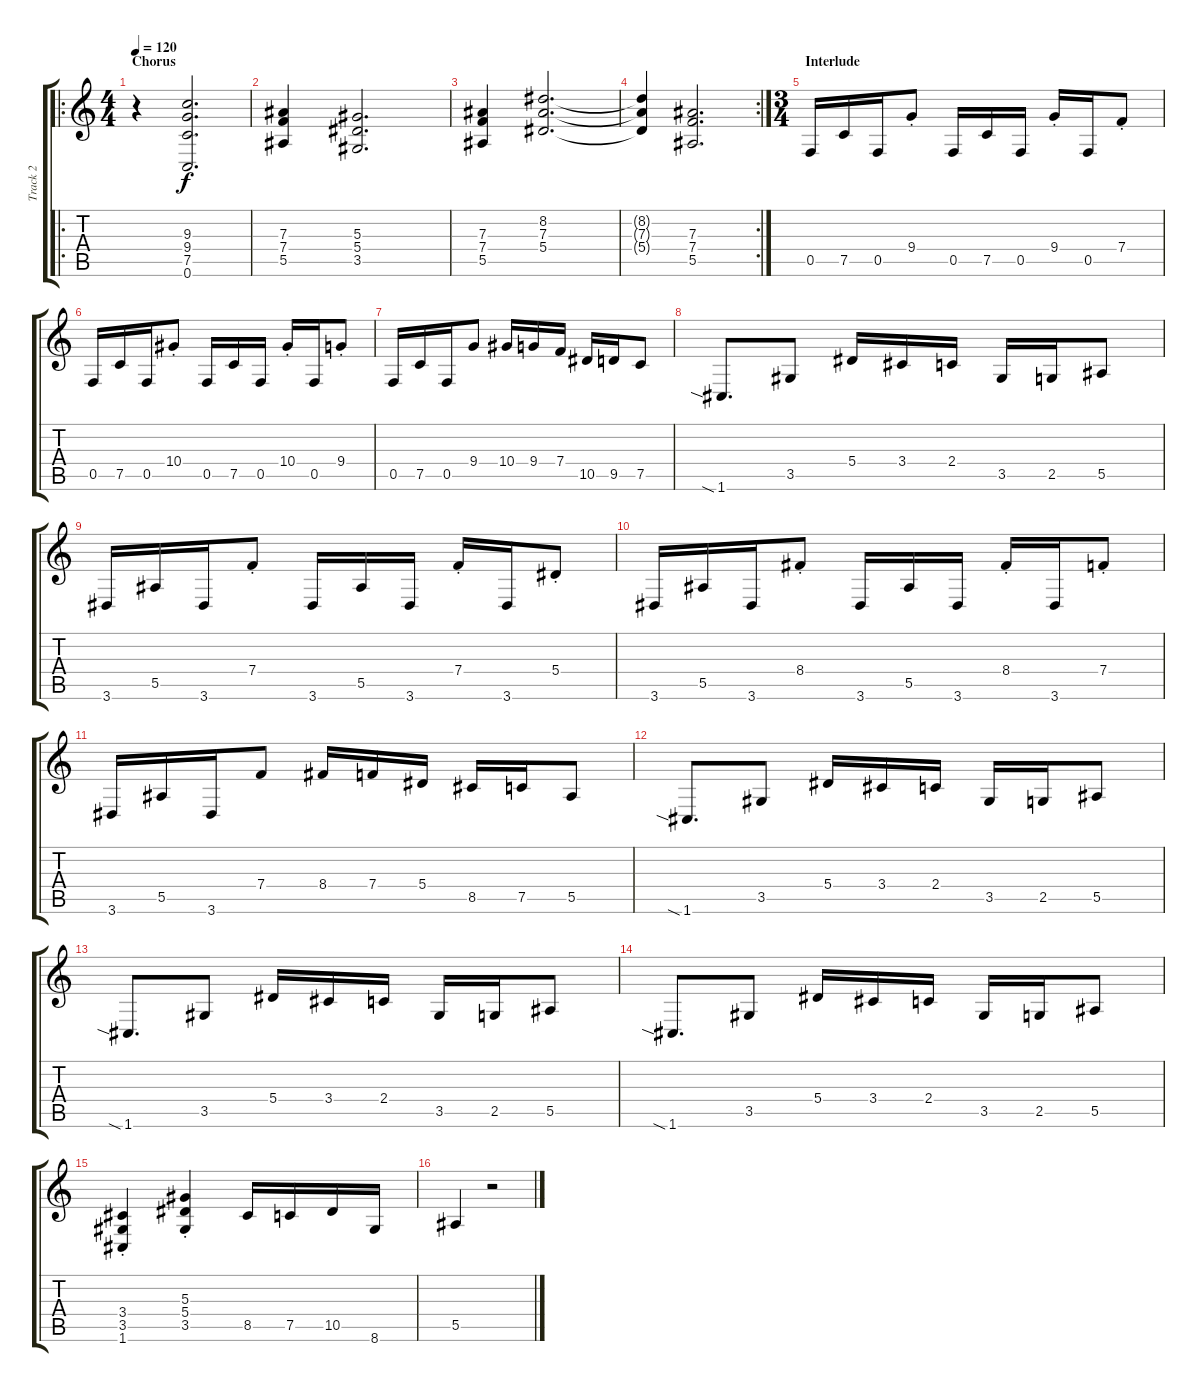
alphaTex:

\track ("Track 2" "Track 2") {instrument distortionguitar}
\staff {score tabs}
\tuning (C4 G3 Eb3 Bb2 F2 C2) {hide}
\ro
\ts (4 4)
\section ("" "Chorus")
\tempo 120
\clef g2
\ks c
r.4{dy f} (9.3 9.4 7.5 0.6).2{d} |
(7.3 7.4 5.5).4 (5.3 5.4 3.5).2{d} |
(7.3 7.4 5.5).4 (8.2 7.3 5.4).2{d} |
\rc 2
(8.2{t} 7.3{t} 5.4{t}).4 (7.3 7.4 5.5).2{d} |
\ts (3 4)
\section ("" "Interlude")
0.5.16 7.5.16 0.5.16 9.4{st}.8 0.5.16 7.5.16 0.5.16 9.4{st}.16 0.5.16 7.4{st}.8 |
0.5.16 7.5.16 0.5.16 10.4{st}.8 0.5.16 7.5.16 0.5.16 10.4{st}.16 0.5.16 9.4{st}.8 |
0.5.16 7.5.16 0.5.16 9.4.8 10.4.16 9.4.16 7.4.16 10.5.16 9.5.16 7.5.8 |
1.6{sia}.8{d} 3.5.8 5.4.16 3.4.16 2.4.16 3.5.16 2.5.16 5.5.8 |
3.6.16 5.5.16 3.6.16 7.4{st}.8 3.6.16 5.5.16 3.6.16 7.4{st}.16 3.6.16 5.4{st}.8 |
3.6.16 5.5.16 3.6.16 8.4{st}.8 3.6.16 5.5.16 3.6.16 8.4{st}.16 3.6.16 7.4{st}.8 |
3.6.16 5.5.16 3.6.16 7.4.8 8.4.16 7.4.16 5.4.16 8.5.16 7.5.16 5.5.8 |
1.6{sia}.8{d} 3.5.8 5.4.16 3.4.16 2.4.16 3.5.16 2.5.16 5.5.8 |
1.6{sia}.8{d} 3.5.8 5.4.16 3.4.16 2.4.16 3.5.16 2.5.16 5.5.8 |
1.6{sia}.8{d} 3.5.8 5.4.16 3.4.16 2.4.16 3.5.16 2.5.16 5.5.8 |
(3.4{st} 3.5{st} 1.6{st}).4 (5.3{st} 5.4{st} 3.5{st}).4 8.5.16 7.5.16 10.5.16 8.6.16 |
5.5.4 r.2
